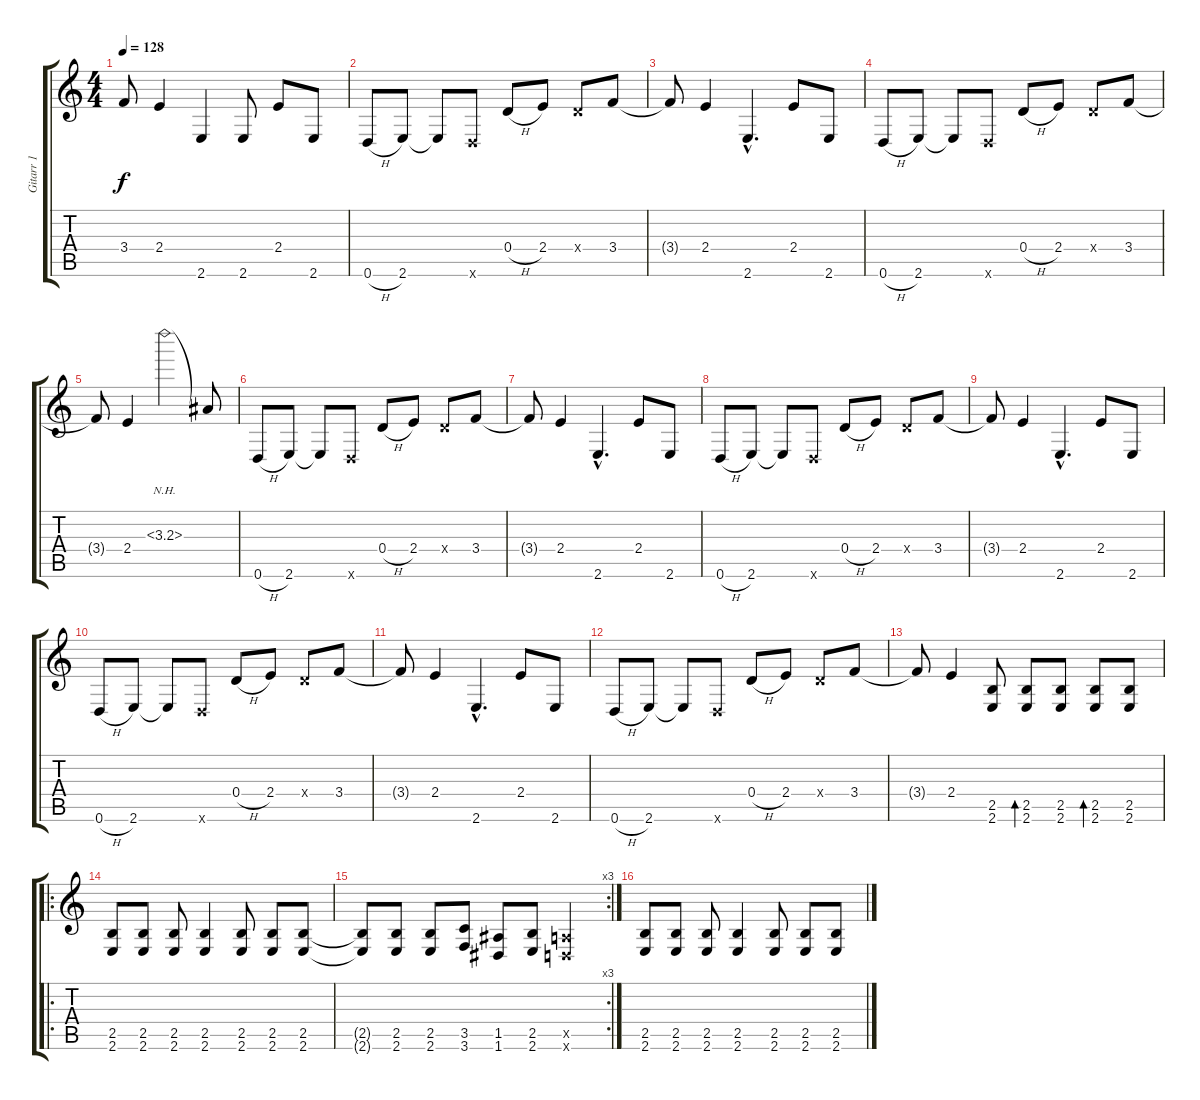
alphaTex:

\track ("Gitarr 1" "Gitarr 1") {instrument electricguitarclean}
\staff {score tabs}
\tuning (E4 B3 G3 D3 A2 D2) {hide}
\ts (4 4)
\tempo 128
\clef g2
\ks c
3.4{t}.8{dy f} 2.4.4 2.6.4 2.6.8 2.4.8 2.6.8 |
0.6{h}.8 2.6.8 2.6{t}.8 0.6{x}.8 0.4{h}.8 2.4.8 0.4{x}.8 3.4.8 |
3.4{t}.8 2.4.4 2.6{hac}.4{d} 2.4.8 2.6.8 |
0.6{h}.8 2.6.8 2.6{t}.8 0.6{x}.8 0.4{h}.8 2.4.8 0.4{x}.8 3.4.8 |
3.4{t}.8 2.4.4 3.3{nh}.2 3.3{t}.8 |
0.6{h}.8 2.6.8 2.6{t}.8 0.6{x}.8 0.4{h}.8 2.4.8 0.4{x}.8 3.4.8 |
3.4{t}.8 2.4.4 2.6{hac}.4{d} 2.4.8 2.6.8 |
0.6{h}.8 2.6.8 2.6{t}.8 0.6{x}.8 0.4{h}.8 2.4.8 0.4{x}.8 3.4.8 |
3.4{t}.8 2.4.4 2.6{hac}.4{d} 2.4.8 2.6.8 |
0.6{h}.8 2.6.8 2.6{t}.8 0.6{x}.8 0.4{h}.8 2.4.8 0.4{x}.8 3.4.8 |
3.4{t}.8 2.4.4 2.6{hac}.4{d} 2.4.8 2.6.8 |
0.6{h}.8 2.6.8 2.6{t}.8 0.6{x}.8 0.4{h}.8 2.4.8 0.4{x}.8 3.4.8 |
3.4{t}.8 2.4.4 (2.5 2.6).8{volume 8} (2.5 2.6).8{bd 240} (2.5 2.6).8 (2.5 2.6).8{bd 240} (2.5 2.6).8 |
\ro
(2.5 2.6).8{volume 10} (2.5 2.6).8 (2.5 2.6).8 (2.5 2.6).4 (2.5 2.6).8 (2.5 2.6).8 (2.5 2.6).8 |
\rc 3
(2.5{t} 2.6{t}).8 (2.5 2.6).8 (2.5 2.6).8 (3.5 3.6).8 (1.5 1.6).8 (2.5 2.6).8 (0.5{x} 0.6{x}).4 |
(2.5 2.6).8 (2.5 2.6).8 (2.5 2.6).8 (2.5 2.6).4 (2.5 2.6).8 (2.5 2.6).8 (2.5 2.6).8
